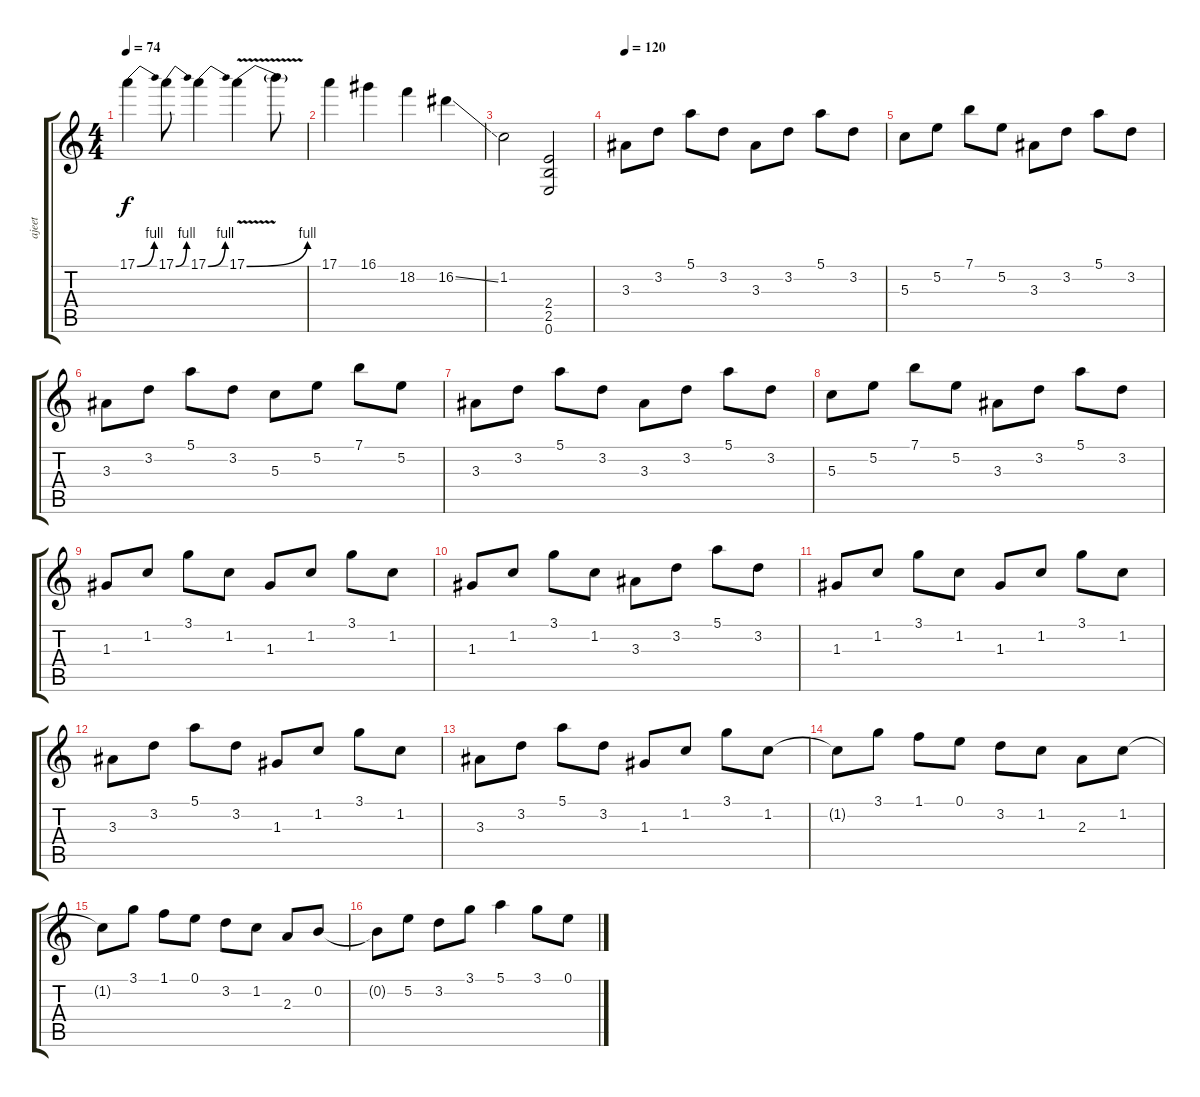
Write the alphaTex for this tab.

\track ("ajeet" "ajeet") {instrument distortionguitar}
\staff {score tabs}
\tuning (E4 B3 G3 D3 A2 E2) {hide}
\ts (4 4)
\tempo 74
\clef g2
\ks c
17.1{be (bend 0 0 60 4)}.4{dy f} 17.1{be (bend 0 0 60 4)}.8 17.1{be (bend 0 0 60 4)}.4 17.1{be (bend 0 0 60 4) v}.4 17.1{t}.8 |
17.1.4 16.1.4 18.2.4 16.2{ss}.4 |
1.2.2 (2.4 2.5 0.6).2 |
\tempo 120
3.3.8{instrument electricguitarclean} 3.2.8 5.1.8 3.2.8 3.3.8 3.2.8 5.1.8 3.2.8 |
5.3.8 5.2.8 7.1.8 5.2.8 3.3.8 3.2.8 5.1.8 3.2.8 |
3.3.8 3.2.8 5.1.8 3.2.8 5.3.8 5.2.8 7.1.8 5.2.8 |
3.3.8 3.2.8 5.1.8 3.2.8 3.3.8 3.2.8 5.1.8 3.2.8 |
5.3.8 5.2.8 7.1.8 5.2.8 3.3.8 3.2.8 5.1.8 3.2.8 |
1.3.8 1.2.8 3.1.8 1.2.8 1.3.8 1.2.8 3.1.8 1.2.8 |
1.3.8 1.2.8 3.1.8 1.2.8 3.3.8 3.2.8 5.1.8 3.2.8 |
1.3.8 1.2.8 3.1.8 1.2.8 1.3.8 1.2.8 3.1.8 1.2.8 |
3.3.8 3.2.8 5.1.8 3.2.8 1.3.8 1.2.8 3.1.8 1.2.8 |
3.3.8 3.2.8 5.1.8 3.2.8 1.3.8 1.2.8 3.1.8 1.2.8 |
1.2{t}.8 3.1.8 1.1.8 0.1.8 3.2.8 1.2.8 2.3.8 1.2.8 |
1.2{t}.8 3.1.8 1.1.8 0.1.8 3.2.8 1.2.8 2.3.8 0.2.8 |
0.2{t}.8 5.2.8 3.2.8 3.1.8 5.1.4 3.1.8 0.1.8
